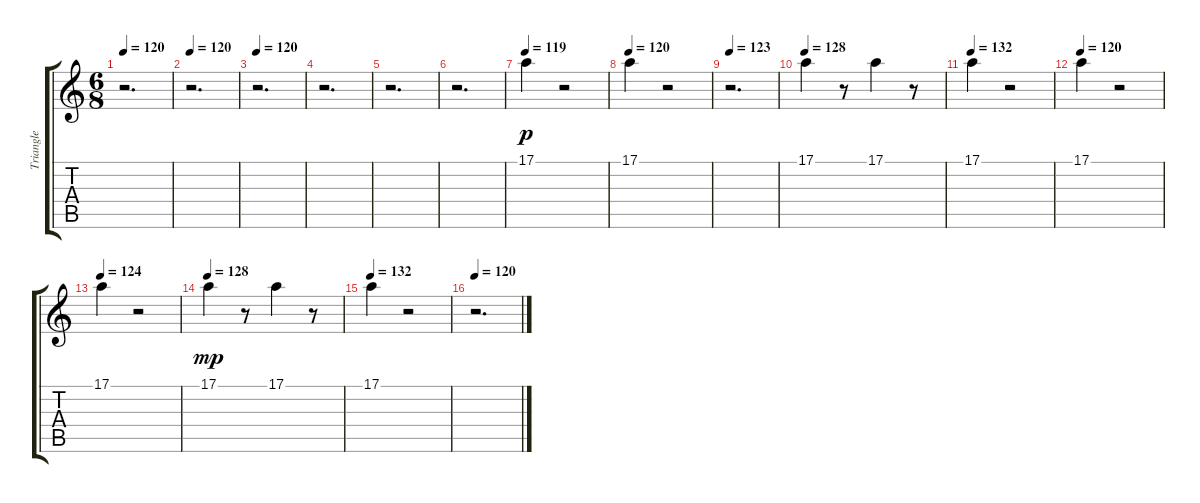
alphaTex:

\track ("Triangle" "Triangle") {instrument pizzicatostrings}
\staff {score tabs}
\tuning (E4 B3 G3 D3 A2 E2) {hide}
\ts (6 8)
\tempo 120
\clef g2
\ks c
r.2{d dy pp} |
\tempo 120
r.2{d} |
\tempo 120
r.2{d} |
r.2{d} |
r.2{d} |
r.2{d} |
\tempo 119
17.1.4{dy p} r.2 |
\tempo 120
17.1.4 r.2 |
\tempo 123
r.2{d} |
\tempo 128
17.1.4 r.8 17.1.4 r.8 |
\tempo 132
17.1.4 r.2 |
\tempo 120
17.1.4 r.2 |
\tempo 124
17.1.4 r.2 |
\tempo 128
17.1.4{dy mp} r.8 17.1.4 r.8 |
\tempo 132
17.1.4 r.2 |
\tempo 120
r.2{d}
